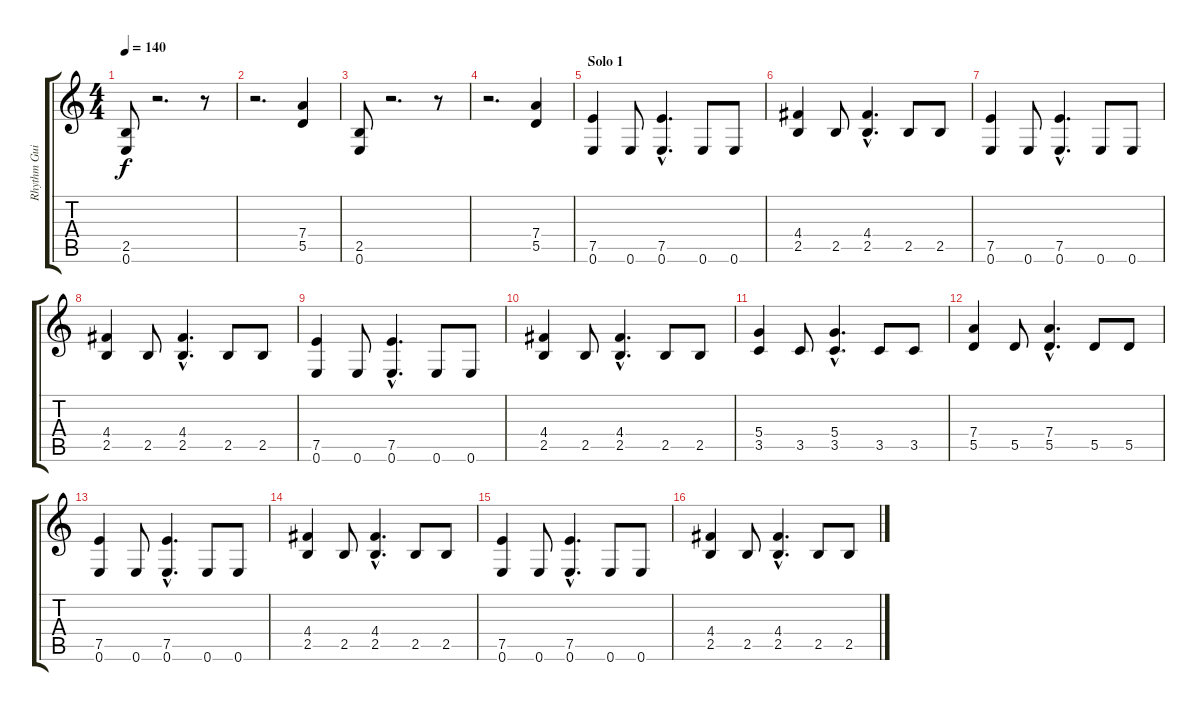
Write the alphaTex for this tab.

\track ("Rhythm Guitar 2" "Rhythm Gui") {instrument distortionguitar}
\staff {score tabs}
\tuning (E4 B3 G3 D3 A2 E2) {hide}
\ts (4 4)
\tempo 140
\clef g2
\ks c
(2.5 0.6).8{dy f} r.2{d} r.8 |
r.2{d} (7.4 5.5).4 |
(2.5 0.6).8 r.2{d} r.8 |
r.2{d} (7.4 5.5).4 |
\section ("" "Solo 1")
(7.5 0.6).4 0.6.8 (7.5{hac} 0.6{hac}).4{d} 0.6.8 0.6.8 |
(4.4 2.5).4 2.5.8 (4.4{hac} 2.5{hac}).4{d} 2.5.8 2.5.8 |
(7.5 0.6).4 0.6.8 (7.5{hac} 0.6{hac}).4{d} 0.6.8 0.6.8 |
(4.4 2.5).4 2.5.8 (4.4{hac} 2.5{hac}).4{d} 2.5.8 2.5.8 |
(7.5 0.6).4 0.6.8 (7.5{hac} 0.6{hac}).4{d} 0.6.8 0.6.8 |
(4.4 2.5).4 2.5.8 (4.4{hac} 2.5{hac}).4{d} 2.5.8 2.5.8 |
(5.4 3.5).4 3.5.8 (5.4{hac} 3.5{hac}).4{d} 3.5.8 3.5.8 |
(7.4 5.5).4 5.5.8 (7.4{hac} 5.5{hac}).4{d} 5.5.8 5.5.8 |
(7.5 0.6).4 0.6.8 (7.5{hac} 0.6{hac}).4{d} 0.6.8 0.6.8 |
(4.4 2.5).4 2.5.8 (4.4{hac} 2.5{hac}).4{d} 2.5.8 2.5.8 |
(7.5 0.6).4 0.6.8 (7.5{hac} 0.6{hac}).4{d} 0.6.8 0.6.8 |
(4.4 2.5).4 2.5.8 (4.4{hac} 2.5{hac}).4{d} 2.5.8 2.5.8
